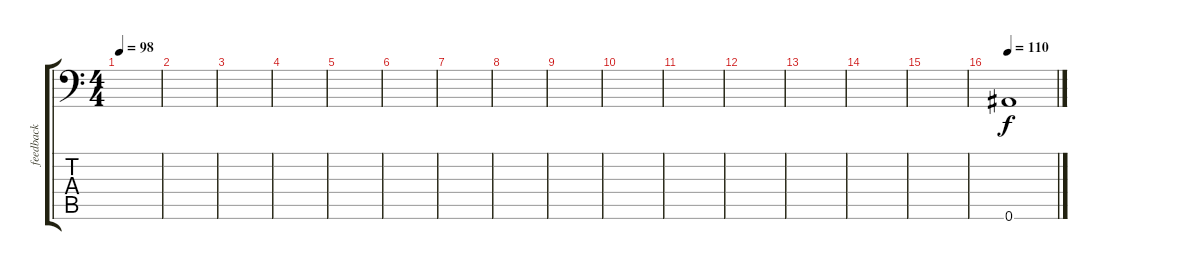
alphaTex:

\track ("feedback" "feedback") {instrument overdrivenguitar}
\staff {score tabs}
\tuning (B3 Gb3 D3 A2 D2 Bb1) {hide}
\ts (4 4)
\tempo 98
\clef f4
\ks c
|
|
|
|
|
|
|
|
|
|
|
|
|
|
|
\tempo 110
0.6.1
